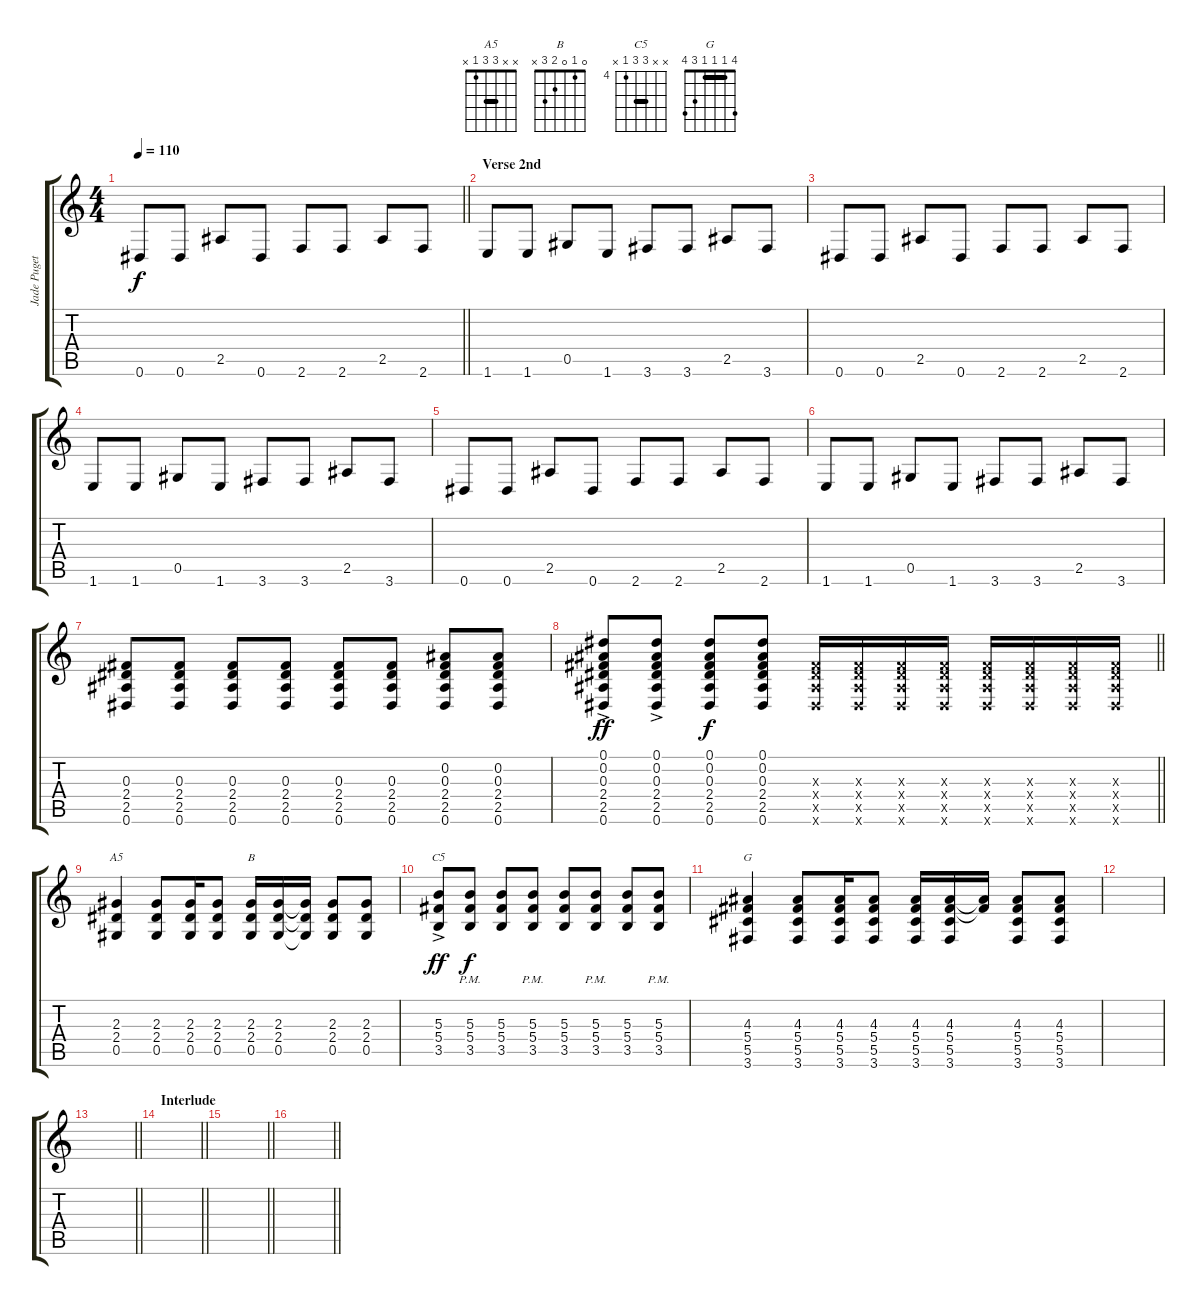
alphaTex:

\track ("Jade Puget (Acoustic)" "Jade Puget") {instrument acousticguitarsteel}
\staff {score tabs}
\tuning (Eb4 Bb3 Gb3 Db3 Ab2 Eb2) {hide}
\chord ("A5" x x 3 3 1 x) {barre 3}
\chord ("B" 0 1 0 2 3 x)
\chord ("C5" x x 6 6 4 x) {firstfret 4 barre 6}
\chord ("G" 4 1 1 1 3 4) {barre 1}
\ts (4 4)
\tempo 110
\clef g2
\barLineRight lightlight
\ks c
0.6.8{dy f} 0.6.8 2.5.8 0.6.8 2.6.8 2.6.8 2.5.8 2.6.8 |
\section ("" "Verse 2nd")
1.6.8 1.6.8 0.5.8 1.6.8 3.6.8 3.6.8 2.5.8 3.6.8 |
0.6.8 0.6.8 2.5.8 0.6.8 2.6.8 2.6.8 2.5.8 2.6.8 |
1.6.8 1.6.8 0.5.8 1.6.8 3.6.8 3.6.8 2.5.8 3.6.8 |
0.6.8 0.6.8 2.5.8 0.6.8 2.6.8 2.6.8 2.5.8 2.6.8 |
1.6.8 1.6.8 0.5.8 1.6.8 3.6.8 3.6.8 2.5.8 3.6.8 |
(0.3 2.4 2.5 0.6).8 (0.3 2.4 2.5 0.6).8 (0.3 2.4 2.5 0.6).8 (0.3 2.4 2.5 0.6).8 (0.3 2.4 2.5 0.6).8 (0.3 2.4 2.5 0.6).8 (0.2 0.3 2.4 2.5 0.6).8 (0.2 0.3 2.4 2.5 0.6).8 |
\barLineRight lightlight
(0.1 0.2 0.3 2.4 2.5{ac} 0.6).8{dy ff} (0.1 0.2 0.3 2.4 2.5{ac} 0.6).8 (0.1 0.2 0.3 2.4 2.5 0.6).8{dy f} (0.1 0.2 0.3 2.4 2.5 0.6).8 (0.3{x} 2.4{x} 2.5{x} 0.6{x}).16 (0.3{x} 2.4{x} 2.5{x} 0.6{x}).16 (0.3{x} 2.4{x} 2.5{x} 0.6{x}).16 (0.3{x} 2.4{x} 2.5{x} 0.6{x}).16 (0.3{x} 2.4{x} 2.5{x} 0.6{x}).16 (0.3{x} 2.4{x} 2.5{x} 0.6{x}).16 (0.3{x} 2.4{x} 2.5{x} 0.6{x}).16 (0.3{x} 2.4{x} 2.5{x} 0.6{x}).16 |
(2.3 2.4 0.5).4{ch "A5"} (2.3 2.4 0.5).8 (2.3 2.4 0.5).16 (2.3 2.4 0.5).8 (2.3 2.4 0.5).16{ch "B"} (2.3 2.4 0.5).16 (2.3{t} 2.4{t} 0.5{t}).16 (2.3 2.4 0.5).8 (2.3 2.4 0.5).8 |
(5.3 5.4 3.5{ac}).8{ch "C5" dy ff} (5.3{pm} 5.4{pm} 3.5{pm}).8{dy f} (5.3 5.4 3.5).8 (5.3{pm} 5.4{pm} 3.5{pm}).8 (5.3 5.4 3.5).8 (5.3{pm} 5.4{pm} 3.5{pm}).8 (5.3 5.4 3.5).8 (5.3{pm} 5.4{pm} 3.5{pm}).8 |
(4.3 5.4 5.5 3.6).4{ch "G"} (4.3 5.4 5.5 3.6).8 (4.3 5.4 5.5 3.6).16 (4.3 5.4 5.5 3.6).8 (4.3 5.4 5.5 3.6).16 (4.3 5.4 5.5 3.6).16 (4.3{t} 5.4{t}).16 (4.3 5.4 5.5 3.6).8 (4.3 5.4 5.5 3.6).8 |
|
\barLineRight lightlight
|
\section ("" "Interlude")
\barLineRight lightlight
|
\barLineRight lightlight
|
\barLineRight lightlight
